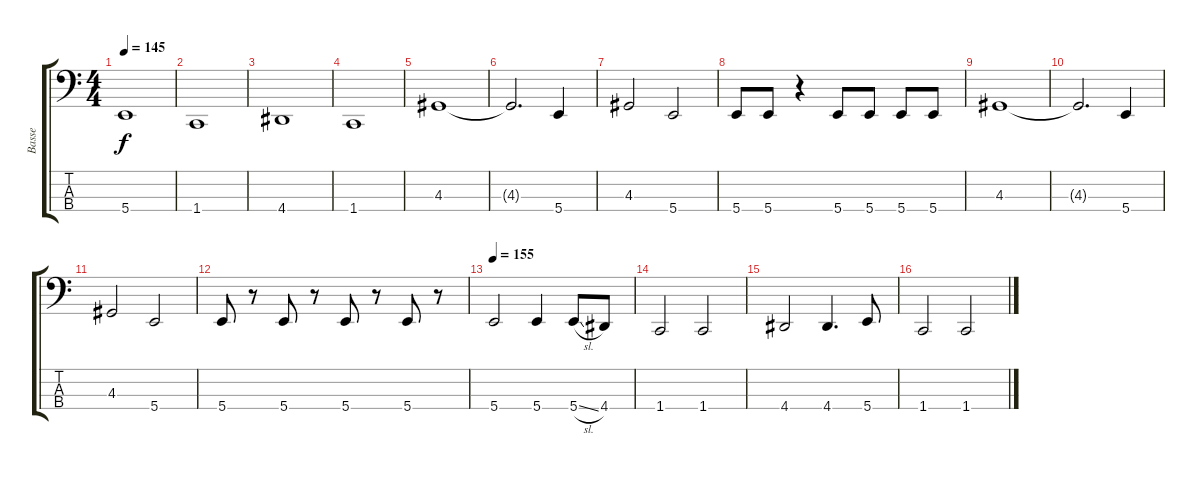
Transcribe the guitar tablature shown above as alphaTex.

\track ("Basse" "Basse") {instrument electricbassfinger}
\staff {score tabs}
\tuning (D2 A1 E1 B0) {hide}
\ts (4 4)
\tempo 145
\clef f4
\ks c
5.4.1{dy f} |
1.4.1 |
4.4.1 |
1.4.1 |
4.3.1 |
4.3{t}.2{d} 5.4.4 |
4.3.2 5.4.2 |
5.4.8 5.4.8 r.4 5.4.8 5.4.8 5.4.8 5.4.8 |
4.3.1 |
4.3{t}.2{d} 5.4.4 |
4.3.2 5.4.2 |
5.4.8 r.8 5.4.8 r.8 5.4.8 r.8 5.4.8 r.8 |
\tempo 155
5.4.2 5.4.4 5.4{sl}.8 4.4.8 |
1.4.2 1.4.2 |
4.4.2 4.4.4{d} 5.4.8 |
1.4.2 1.4.2
